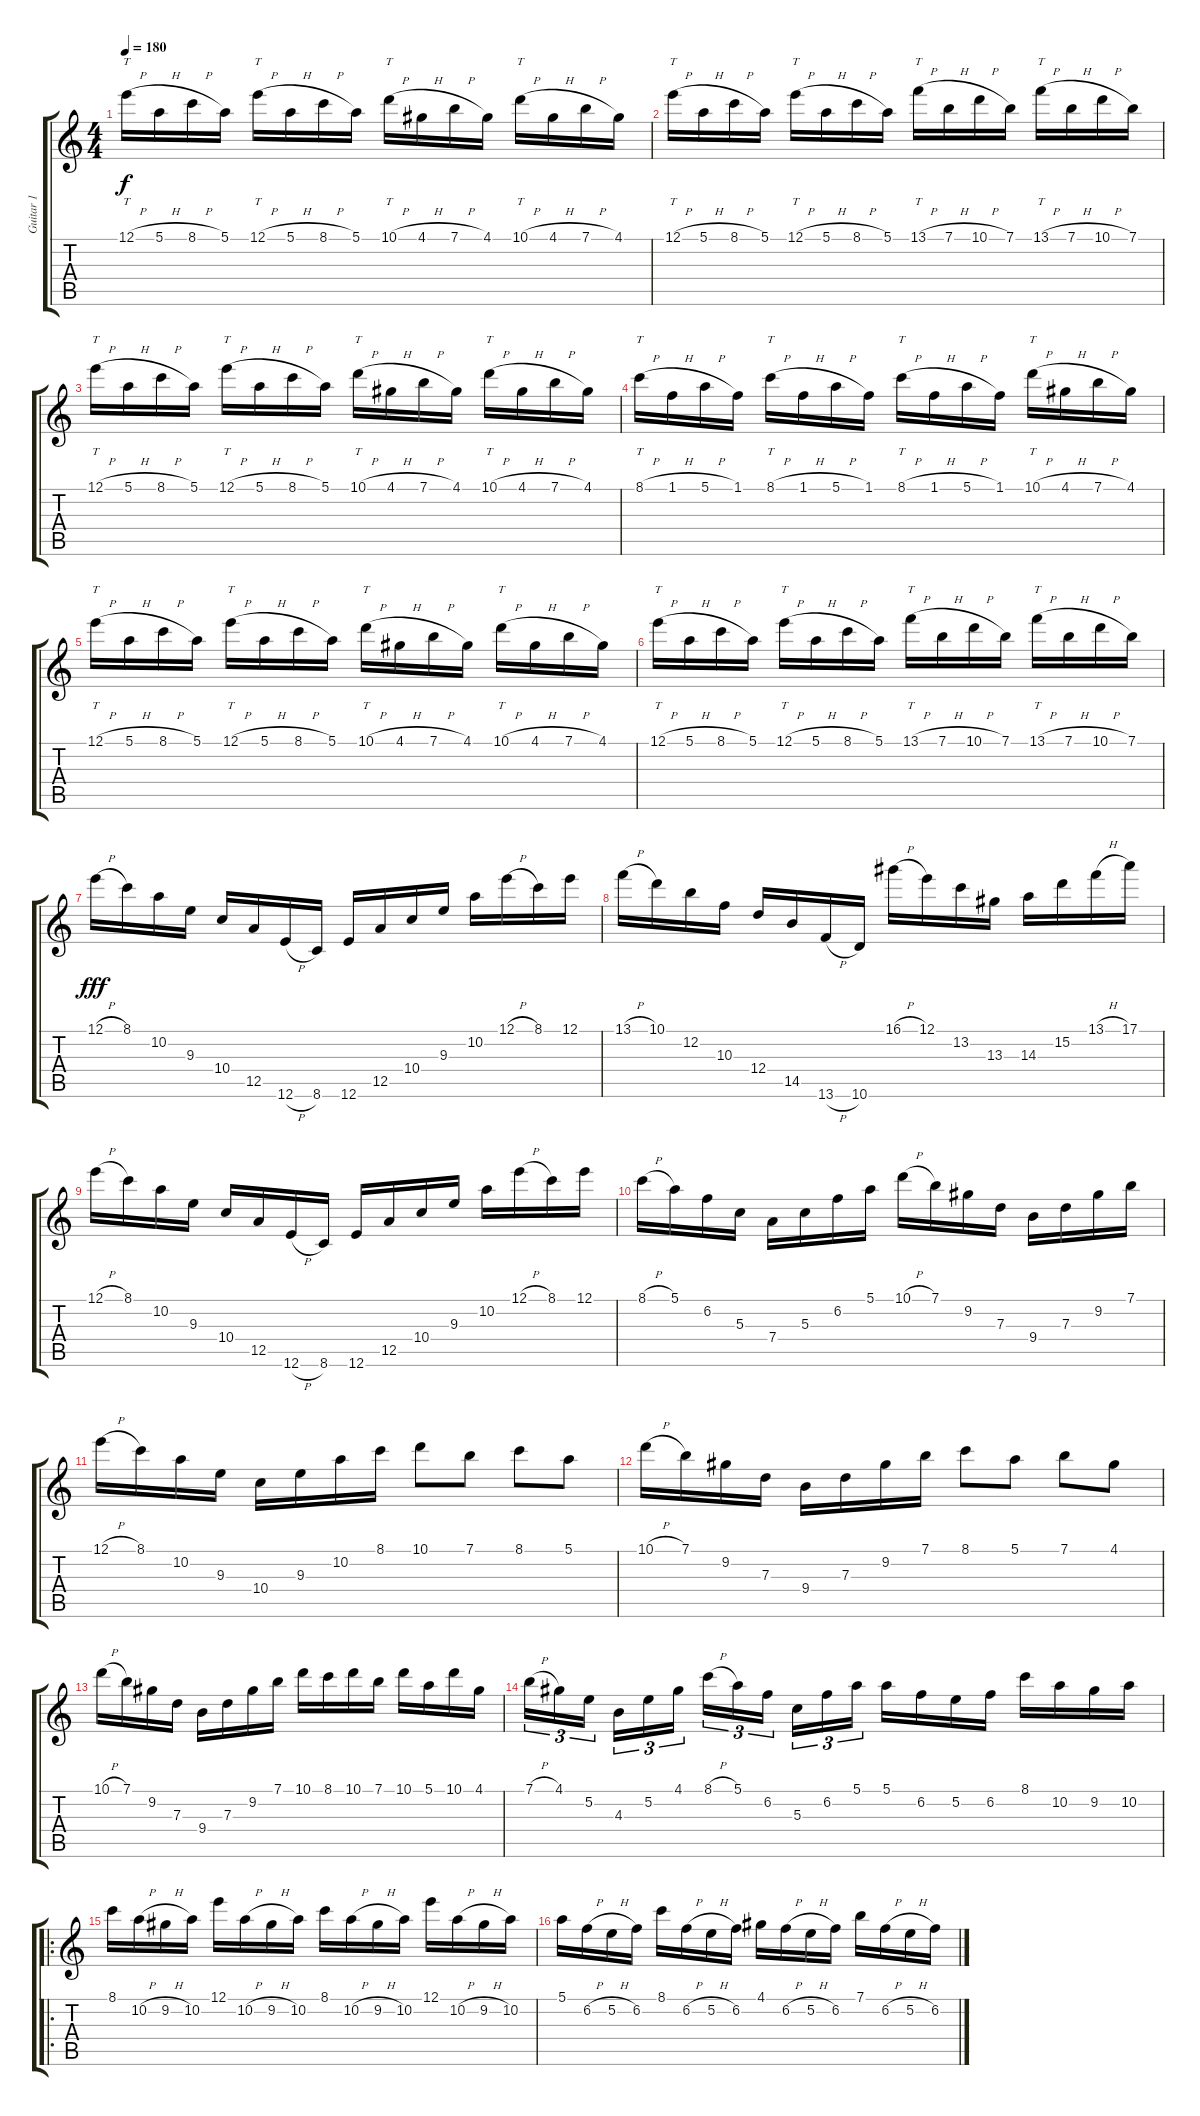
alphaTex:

\track ("Guitar 1" "Guitar 1") {instrument distortionguitar}
\staff {score tabs}
\tuning (E4 B3 G3 D3 A2 E2) {hide}
\ts (4 4)
\tempo 180
\clef g2
\ks c
12.1{h}.16{tt dy f} 5.1{h}.16 8.1{h}.16 5.1.16 12.1{h}.16{tt} 5.1{h}.16 8.1{h}.16 5.1.16 10.1{h}.16{tt} 4.1{h}.16 7.1{h}.16 4.1.16 10.1{h}.16{tt} 4.1{h}.16 7.1{h}.16 4.1.16 |
12.1{h}.16{tt} 5.1{h}.16 8.1{h}.16 5.1.16 12.1{h}.16{tt} 5.1{h}.16 8.1{h}.16 5.1.16 13.1{h}.16{tt} 7.1{h}.16 10.1{h}.16 7.1.16 13.1{h}.16{tt} 7.1{h}.16 10.1{h}.16 7.1.16 |
12.1{h}.16{tt} 5.1{h}.16 8.1{h}.16 5.1.16 12.1{h}.16{tt} 5.1{h}.16 8.1{h}.16 5.1.16 10.1{h}.16{tt} 4.1{h}.16 7.1{h}.16 4.1.16 10.1{h}.16{tt} 4.1{h}.16 7.1{h}.16 4.1.16 |
8.1{h}.16{tt} 1.1{h}.16 5.1{h}.16 1.1.16 8.1{h}.16{tt} 1.1{h}.16 5.1{h}.16 1.1.16 8.1{h}.16{tt} 1.1{h}.16 5.1{h}.16 1.1.16 10.1{h}.16{tt} 4.1{h}.16 7.1{h}.16 4.1.16 |
12.1{h}.16{tt} 5.1{h}.16 8.1{h}.16 5.1.16 12.1{h}.16{tt} 5.1{h}.16 8.1{h}.16 5.1.16 10.1{h}.16{tt} 4.1{h}.16 7.1{h}.16 4.1.16 10.1{h}.16{tt} 4.1{h}.16 7.1{h}.16 4.1.16 |
12.1{h}.16{tt} 5.1{h}.16 8.1{h}.16 5.1.16 12.1{h}.16{tt} 5.1{h}.16 8.1{h}.16 5.1.16 13.1{h}.16{tt} 7.1{h}.16 10.1{h}.16 7.1.16 13.1{h}.16{tt} 7.1{h}.16 10.1{h}.16 7.1.16 |
12.1{h}.16{dy fff} 8.1.16 10.2.16 9.3.16 10.4.16 12.5.16 12.6{h}.16 8.6.16 12.6.16 12.5.16 10.4.16 9.3.16 10.2.16 12.1{h}.16 8.1.16 12.1.16 |
13.1{h}.16 10.1.16 12.2.16 10.3.16 12.4.16 14.5.16 13.6{h}.16 10.6.16 16.1{h}.16 12.1.16 13.2.16 13.3.16 14.3.16 15.2.16 13.1{h}.16 17.1.16 |
12.1{h}.16 8.1.16 10.2.16 9.3.16 10.4.16 12.5.16 12.6{h}.16 8.6.16 12.6.16 12.5.16 10.4.16 9.3.16 10.2.16 12.1{h}.16 8.1.16 12.1.16 |
8.1{h}.16 5.1.16 6.2.16 5.3.16 7.4.16 5.3.16 6.2.16 5.1.16 10.1{h}.16 7.1.16 9.2.16 7.3.16 9.4.16 7.3.16 9.2.16 7.1.16 |
12.1{h}.16 8.1.16 10.2.16 9.3.16 10.4.16 9.3.16 10.2.16 8.1.16 10.1.8 7.1.8 8.1.8 5.1.8 |
10.1{h}.16 7.1.16 9.2.16 7.3.16 9.4.16 7.3.16 9.2.16 7.1.16 8.1.8 5.1.8 7.1.8 4.1.8 |
10.1{h}.16 7.1.16 9.2.16 7.3.16 9.4.16 7.3.16 9.2.16 7.1.16 10.1.16 8.1.16 10.1.16 7.1.16 10.1.16 5.1.16 10.1.16 4.1.16 |
7.1{h}.16{tu (3 2)} 4.1.16{tu (3 2)} 5.2.16{tu (3 2)} 4.3.16{tu (3 2)} 5.2.16{tu (3 2)} 4.1.16{tu (3 2)} 8.1{h}.16{tu (3 2)} 5.1.16{tu (3 2)} 6.2.16{tu (3 2)} 5.3.16{tu (3 2)} 6.2.16{tu (3 2)} 5.1.16{tu (3 2)} 5.1.16 6.2.16 5.2.16 6.2.16 8.1.16 10.2.16 9.2.16 10.2.16 |
\ro
8.1.16 10.2{h}.16 9.2{h}.16 10.2.16 12.1.16 10.2{h}.16 9.2{h}.16 10.2.16 8.1.16 10.2{h}.16 9.2{h}.16 10.2.16 12.1.16 10.2{h}.16 9.2{h}.16 10.2.16 |
5.1.16 6.2{h}.16 5.2{h}.16 6.2.16 8.1.16 6.2{h}.16 5.2{h}.16 6.2.16 4.1.16 6.2{h}.16 5.2{h}.16 6.2.16 7.1.16 6.2{h}.16 5.2{h}.16 6.2.16
